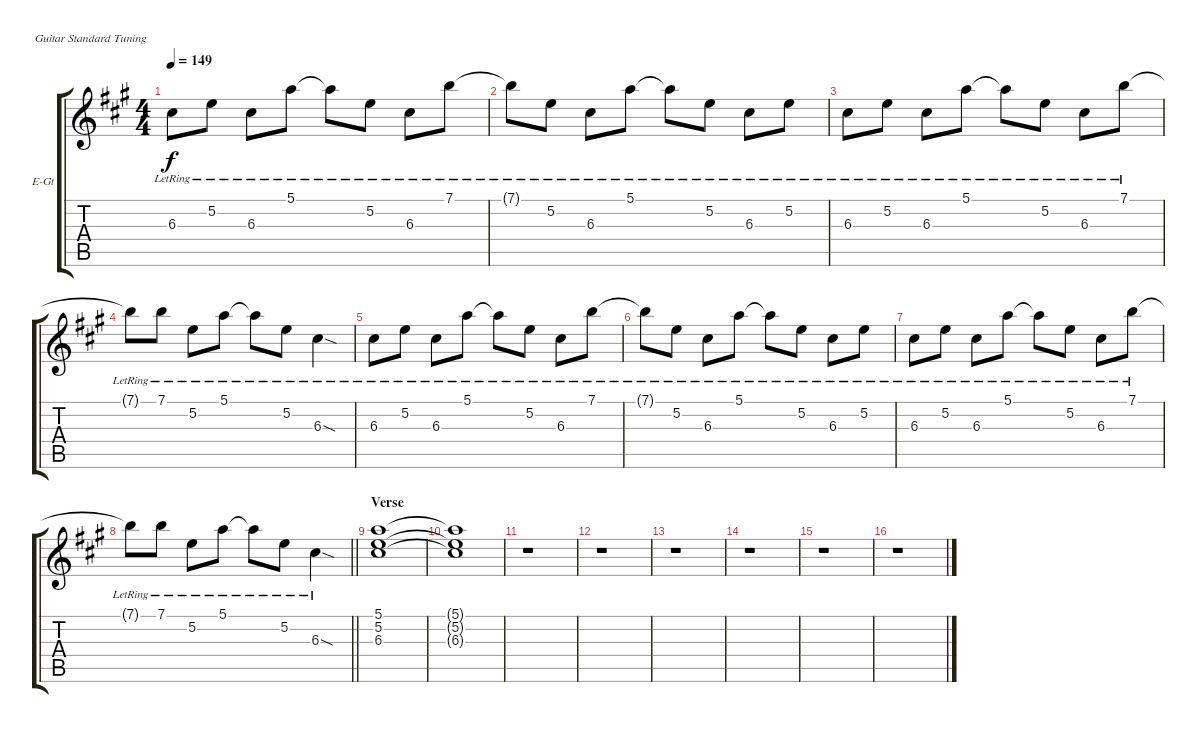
\defaultSystemsLayout 4
\bracketExtendMode groupsimilarinstruments
\firstSystemTrackNameOrientation horizontal
\otherSystemsTrackNameOrientation horizontal
\track ("Guitar 2" "E-Gt") {instrument distortionguitar}
\staff {score tabs}
\tuning (E4 B3 G3 D3 A2 E2)
\ts (4 4)
\tempo 149
\clef g2
\ks a
6.3{lr}.8{dy f} 5.2{lr}.8 6.3{lr}.8 5.1{lr}.8 5.1{lr t}.8 5.2{lr}.8 6.3{lr}.8 7.1{lr}.8 |
7.1{lr t}.8 5.2{lr}.8 6.3{lr}.8 5.1{lr}.8 5.1{lr t}.8 5.2{lr}.8 6.3{lr}.8 5.2{lr}.8 |
6.3{lr}.8 5.2{lr}.8 6.3{lr}.8 5.1{lr}.8 5.1{lr t}.8 5.2{lr}.8 6.3{lr}.8 7.1{lr}.8 |
7.1{lr t}.8 7.1{lr}.8 5.2{lr}.8 5.1{lr}.8 5.1{lr t}.8 5.2{lr}.8 6.3{sod lr}.4 |
6.3{lr}.8 5.2{lr}.8 6.3{lr}.8 5.1{lr}.8 5.1{lr t}.8 5.2{lr}.8 6.3{lr}.8 7.1{lr}.8 |
7.1{lr t}.8 5.2{lr}.8 6.3{lr}.8 5.1{lr}.8 5.1{lr t}.8 5.2{lr}.8 6.3{lr}.8 5.2{lr}.8 |
6.3{lr}.8 5.2{lr}.8 6.3{lr}.8 5.1{lr}.8 5.1{lr t}.8 5.2{lr}.8 6.3{lr}.8 7.1{lr}.8 |
\barLineRight lightlight
7.1{lr t}.8 7.1{lr}.8 5.2{lr}.8 5.1{lr}.8 5.1{lr t}.8 5.2{lr}.8 6.3{sod lr}.4 |
\section ("" "Verse")
(5.1 5.2 6.3).1 |
(6.3{t} 5.2{t} 5.1{t}).1 |
r.1 |
r.1 |
r.1 |
r.1 |
r.1 |
r.1
